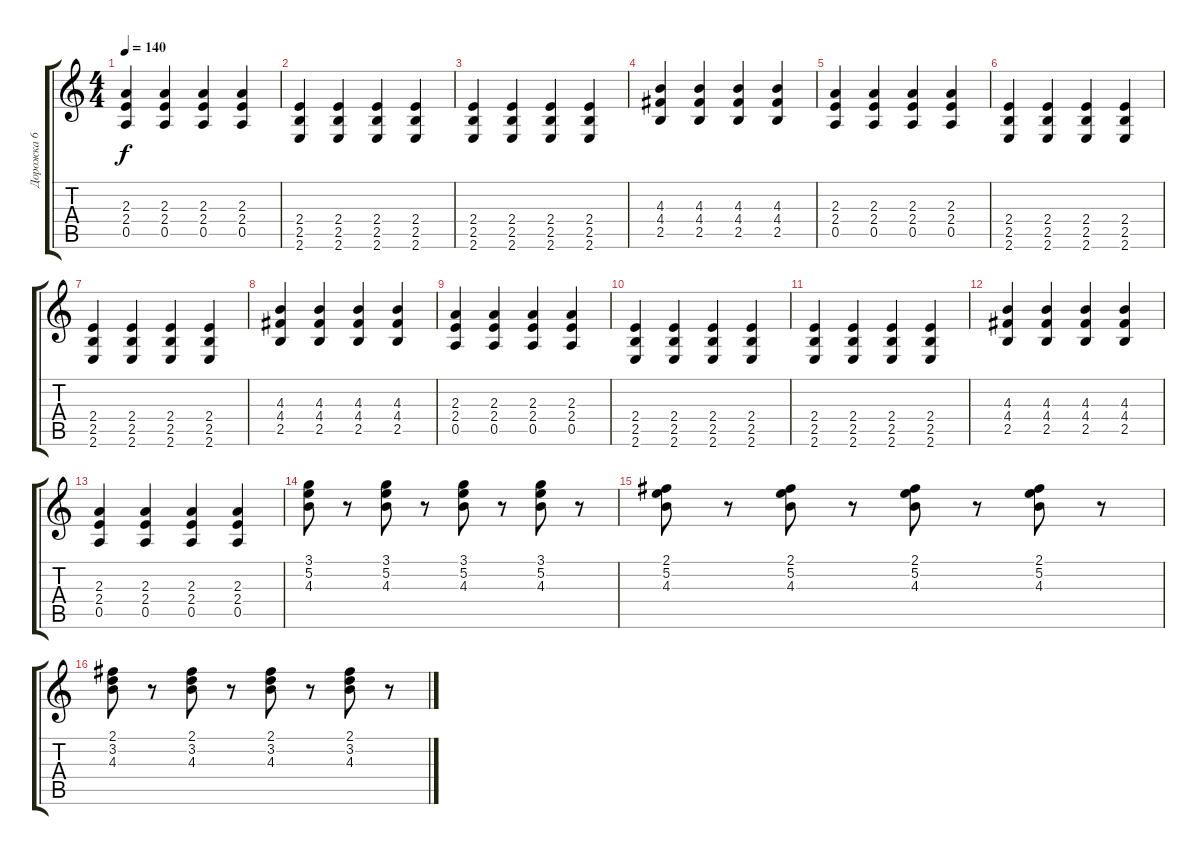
\track ("Дорожка 6" "Дорожка 6") {instrument overdrivenguitar}
\staff {score tabs}
\tuning (E4 B3 G3 D3 A2 D2) {hide}
\ts (4 4)
\tempo 140
\clef g2
\ks c
(2.3 2.4 0.5).4{dy f} (2.3 2.4 0.5).4 (2.3 2.4 0.5).4 (2.3 2.4 0.5).4 |
(2.4 2.5 2.6).4 (2.4 2.5 2.6).4 (2.4 2.5 2.6).4 (2.4 2.5 2.6).4 |
(2.4 2.5 2.6).4 (2.4 2.5 2.6).4 (2.4 2.5 2.6).4 (2.4 2.5 2.6).4 |
(4.3 4.4 2.5).4 (4.3 4.4 2.5).4 (4.3 4.4 2.5).4 (4.3 4.4 2.5).4 |
(2.3 2.4 0.5).4 (2.3 2.4 0.5).4 (2.3 2.4 0.5).4 (2.3 2.4 0.5).4 |
(2.4 2.5 2.6).4 (2.4 2.5 2.6).4 (2.4 2.5 2.6).4 (2.4 2.5 2.6).4 |
(2.4 2.5 2.6).4 (2.4 2.5 2.6).4 (2.4 2.5 2.6).4 (2.4 2.5 2.6).4 |
(4.3 4.4 2.5).4 (4.3 4.4 2.5).4 (4.3 4.4 2.5).4 (4.3 4.4 2.5).4 |
(2.3 2.4 0.5).4 (2.3 2.4 0.5).4 (2.3 2.4 0.5).4 (2.3 2.4 0.5).4 |
(2.4 2.5 2.6).4 (2.4 2.5 2.6).4 (2.4 2.5 2.6).4 (2.4 2.5 2.6).4 |
(2.4 2.5 2.6).4 (2.4 2.5 2.6).4 (2.4 2.5 2.6).4 (2.4 2.5 2.6).4 |
(4.3 4.4 2.5).4 (4.3 4.4 2.5).4 (4.3 4.4 2.5).4 (4.3 4.4 2.5).4 |
(2.3 2.4 0.5).4 (2.3 2.4 0.5).4 (2.3 2.4 0.5).4 (2.3 2.4 0.5).4 |
(3.1 5.2 4.3).8 r.8 (3.1 5.2 4.3).8 r.8 (3.1 5.2 4.3).8 r.8 (3.1 5.2 4.3).8 r.8 |
(2.1 5.2 4.3).8 r.8 (2.1 5.2 4.3).8 r.8 (2.1 5.2 4.3).8 r.8 (2.1 5.2 4.3).8 r.8 |
(2.1 3.2 4.3).8 r.8 (2.1 3.2 4.3).8 r.8 (2.1 3.2 4.3).8 r.8 (2.1 3.2 4.3).8 r.8
